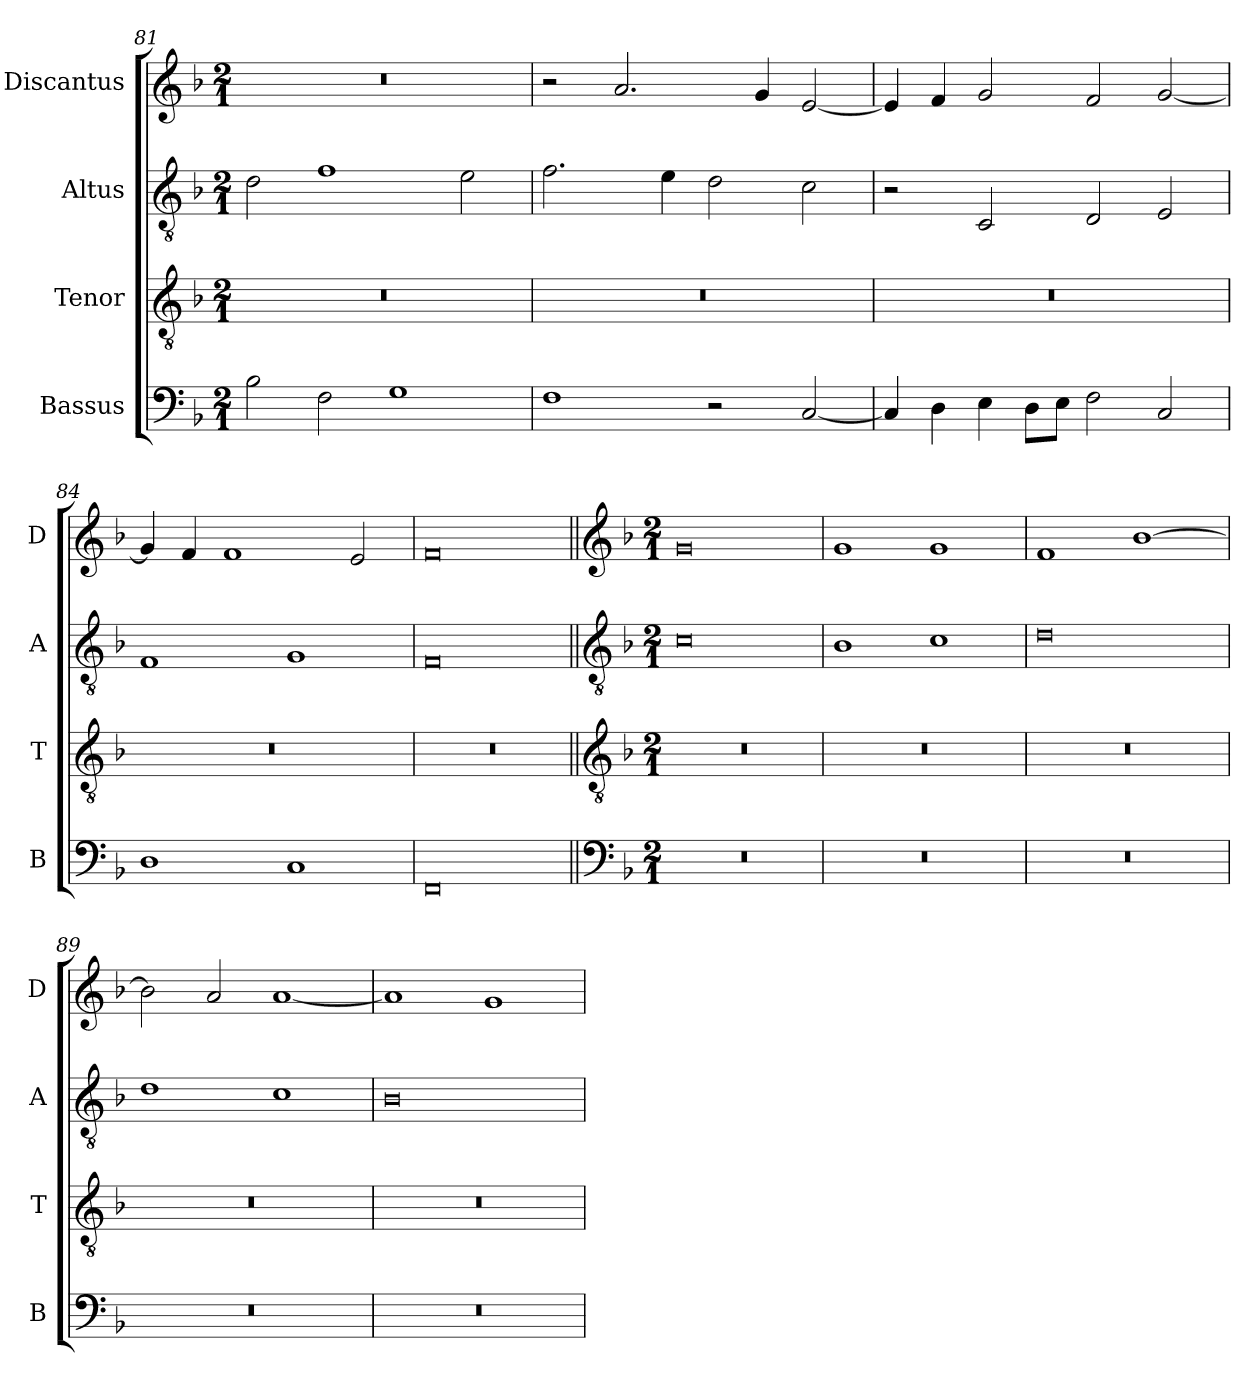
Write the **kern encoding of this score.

**kern	**kern	**kern	**kern
*part4	*part3	*part2	*part1
*staff4	*staff3	*staff2	*staff1
*I"Bassus	*I"Tenor	*I"Altus	*I"Discantus
*I'B	*I'T	*I'A	*I'D
*clefF4	*clefGv2	*clefGv2	*clefG2
*k[b-]	*k[b-]	*k[b-]	*k[b-]
*M2/1	*M2/1	*M2/1	*M2/1
=81	=81	=81	=81
2B-\	0r	2d\	0r
2F\	.	1f	.
1G	.	.	.
.	.	2e\	.
=82	=82	=82	=82
1F	0r	2.f\	2r
.	.	.	2.a/
.	.	4e\	.
2r	.	2d\	.
.	.	.	4g/
[2C/	.	2c\	[2e/
=83	=83	=83	=83
4C/]	0r	2r	4e/]
4D\	.	.	4f/
4E\	.	2C/	2g/
8D\L	.	.	.
8E\J	.	.	.
2F\	.	2D/	2f/
2C/	.	2E/	[2g/
=84	=84	=84	=84
1D	0r	1F	4g/]
.	.	.	4f/
.	.	.	1f
1C	.	1G	.
.	.	.	2e/
=85	=85	=85	=85
0FF	0r	0F	0f
!!LO:LB:g=z
=86||	=86||	=86||	=86||
*clefF4	*clefGv2	*clefGv2	*clefG2
*k[b-]	*k[b-]	*k[b-]	*k[b-]
*M2/1	*M2/1	*M2/1	*M2/1
0r	0r	0c	0g
=87	=87	=87	=87
0r	0r	1B-	1g
.	.	1c	1g
=88	=88	=88	=88
0r	0r	0d	1f
.	.	.	[1b-
=89	=89	=89	=89
0r	0r	1d	2b-\]
.	.	.	2a/
.	.	1c	[1a
=90	=90	=90	=90
0r	0r	0B-	1a]
.	.	.	1g
=	=	=	=
*-	*-	*-	*-
